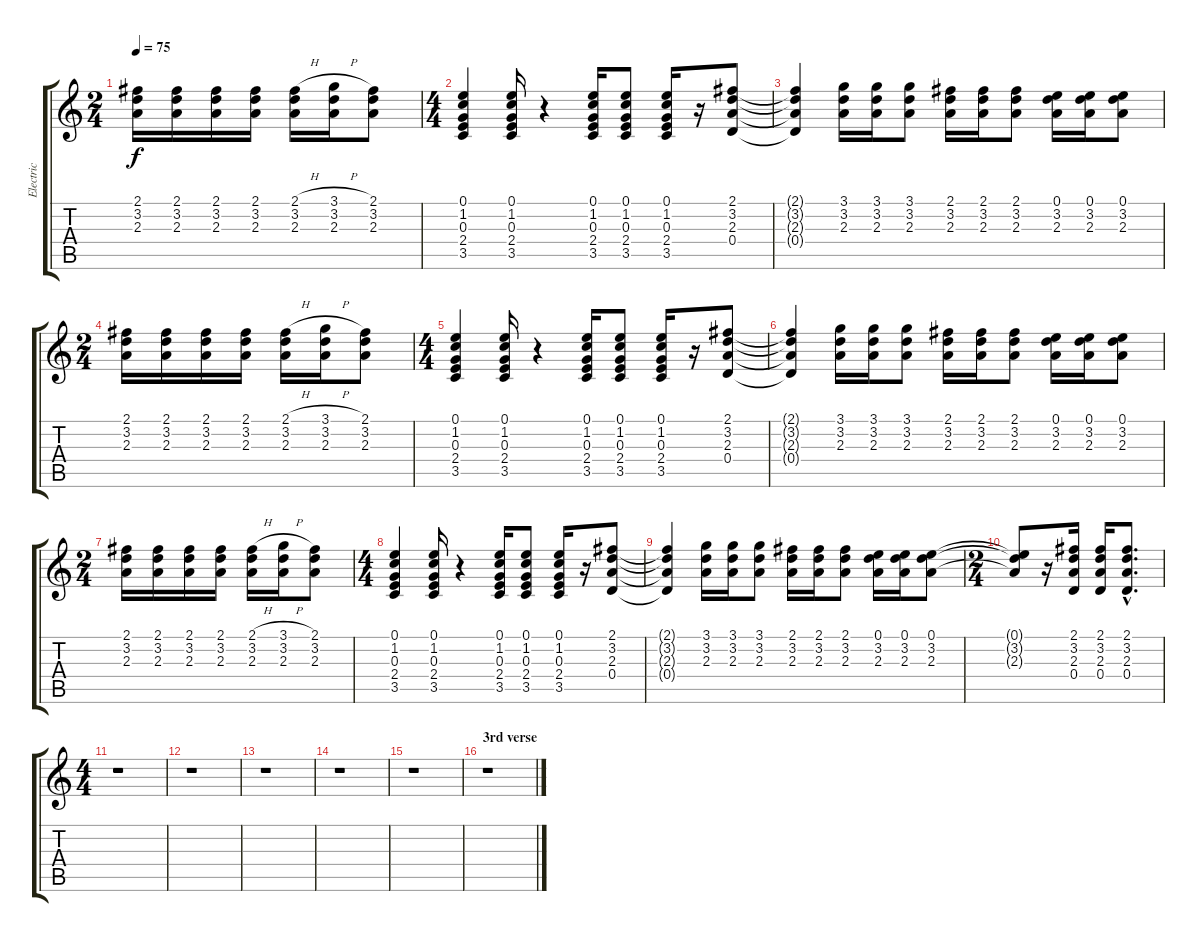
\track ("Electric" "Electric") {instrument electricguitarjazz}
\staff {score tabs}
\tuning (E4 B3 G3 D3 A2 E2) {hide}
\ts (2 4)
\tempo 75
\clef g2
\ks aminor
(2.1 3.2 2.3).16{dy f} (2.1 3.2 2.3).16 (2.1 3.2 2.3).16 (2.1 3.2 2.3).16 (2.1{h} 3.2 2.3).16 (3.1{h} 3.2 2.3).16 (2.1 3.2 2.3).8 |
\ts (4 4)
(0.1 1.2 0.3 2.4 3.5).4 (0.1 1.2 0.3 2.4 3.5).16 r.4 (0.1 1.2 0.3 2.4 3.5).16 (0.1 1.2 0.3 2.4 3.5).8 (0.1 1.2 0.3 2.4 3.5).16 r.16 (2.1 3.2 2.3 0.4).8 |
(2.1{t} 3.2{t} 2.3{t} 0.4{t}).4 (3.1 3.2 2.3).16 (3.1 3.2 2.3).16 (3.1 3.2 2.3).8 (2.1 3.2 2.3).16 (2.1 3.2 2.3).16 (2.1 3.2 2.3).8 (0.1 3.2 2.3).16 (0.1 3.2 2.3).16 (0.1 3.2 2.3).8 |
\ts (2 4)
(2.1 3.2 2.3).16 (2.1 3.2 2.3).16 (2.1 3.2 2.3).16 (2.1 3.2 2.3).16 (2.1{h} 3.2 2.3).16 (3.1{h} 3.2 2.3).16 (2.1 3.2 2.3).8 |
\ts (4 4)
(0.1 1.2 0.3 2.4 3.5).4 (0.1 1.2 0.3 2.4 3.5).16 r.4 (0.1 1.2 0.3 2.4 3.5).16 (0.1 1.2 0.3 2.4 3.5).8 (0.1 1.2 0.3 2.4 3.5).16 r.16 (2.1 3.2 2.3 0.4).8 |
(2.1{t} 3.2{t} 2.3{t} 0.4{t}).4 (3.1 3.2 2.3).16 (3.1 3.2 2.3).16 (3.1 3.2 2.3).8 (2.1 3.2 2.3).16 (2.1 3.2 2.3).16 (2.1 3.2 2.3).8 (0.1 3.2 2.3).16 (0.1 3.2 2.3).16 (0.1 3.2 2.3).8 |
\ts (2 4)
(2.1 3.2 2.3).16 (2.1 3.2 2.3).16 (2.1 3.2 2.3).16 (2.1 3.2 2.3).16 (2.1{h} 3.2 2.3).16 (3.1{h} 3.2 2.3).16 (2.1 3.2 2.3).8 |
\ts (4 4)
(0.1 1.2 0.3 2.4 3.5).4 (0.1 1.2 0.3 2.4 3.5).16 r.4 (0.1 1.2 0.3 2.4 3.5).16 (0.1 1.2 0.3 2.4 3.5).8 (0.1 1.2 0.3 2.4 3.5).16 r.16 (2.1 3.2 2.3 0.4).8 |
(2.1{t} 3.2{t} 2.3{t} 0.4{t}).4 (3.1 3.2 2.3).16 (3.1 3.2 2.3).16 (3.1 3.2 2.3).8 (2.1 3.2 2.3).16 (2.1 3.2 2.3).16 (2.1 3.2 2.3).8 (0.1 3.2 2.3).16 (0.1 3.2 2.3).16 (0.1 3.2 2.3).8 |
\ts (2 4)
(0.1{t} 3.2{t} 2.3{t}).8 r.16 (2.1 3.2 2.3 0.4).16 (2.1 3.2 2.3 0.4).16 (2.1{hac} 3.2{hac} 2.3{hac} 0.4{hac}).8{d} |
\ts (4 4)
r.1 |
r.1 |
r.1 |
r.1 |
r.1 |
\section ("" "3rd verse")
r.1
